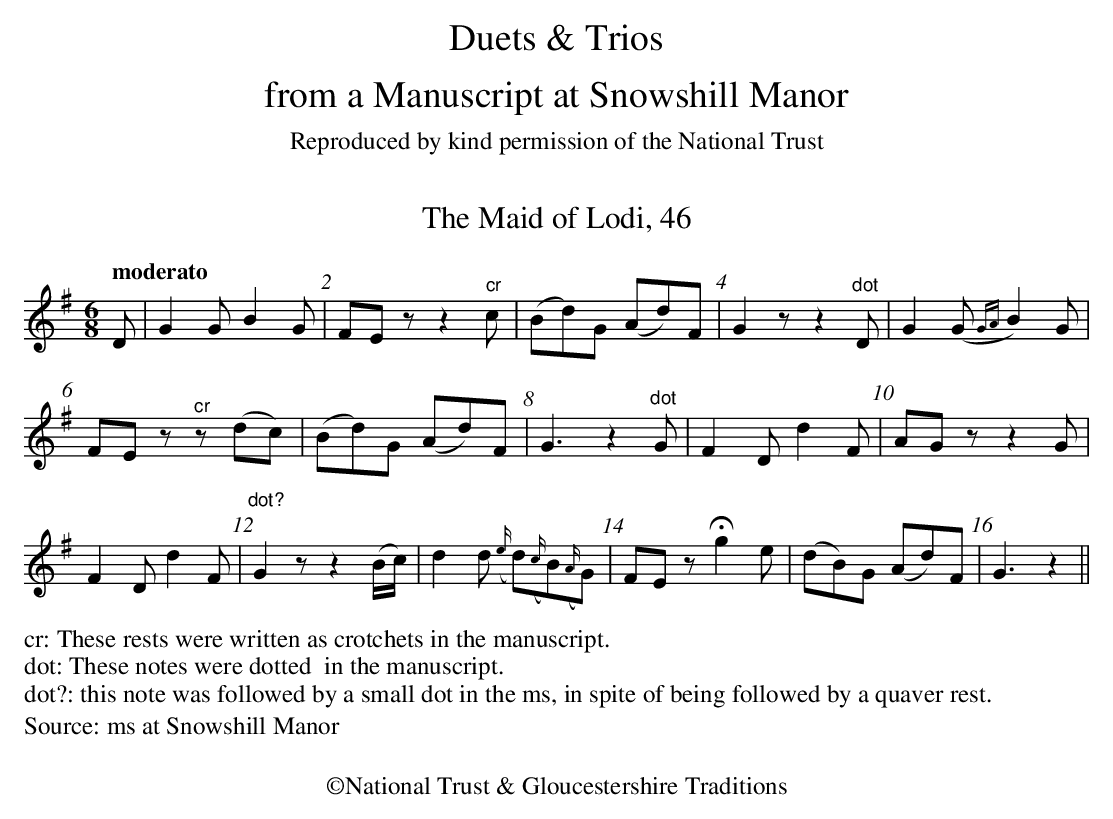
X:1
T:The Maid of Lodi, 46
M:6/8
L:1/8
Q:"moderato"
K:G
D|G2GB2G|FE zz2 "^cr"c|(Bd)G (Ad)F|G2zz2"^dot"D|\
G2(G{GA}B2)G|
FEz "^cr"z(dc)|(Bd)G (Ad)F|G3z2"^dot"G|\
F2Dd2F|AGz z2G|
F2Dd2F|"^dot?"G2zz2(B/2c/2)|\
d2d ({e/}d)({c/}B)({A/}G)|FEzHg2e|(dB)G (Ad)F|G3z2||
